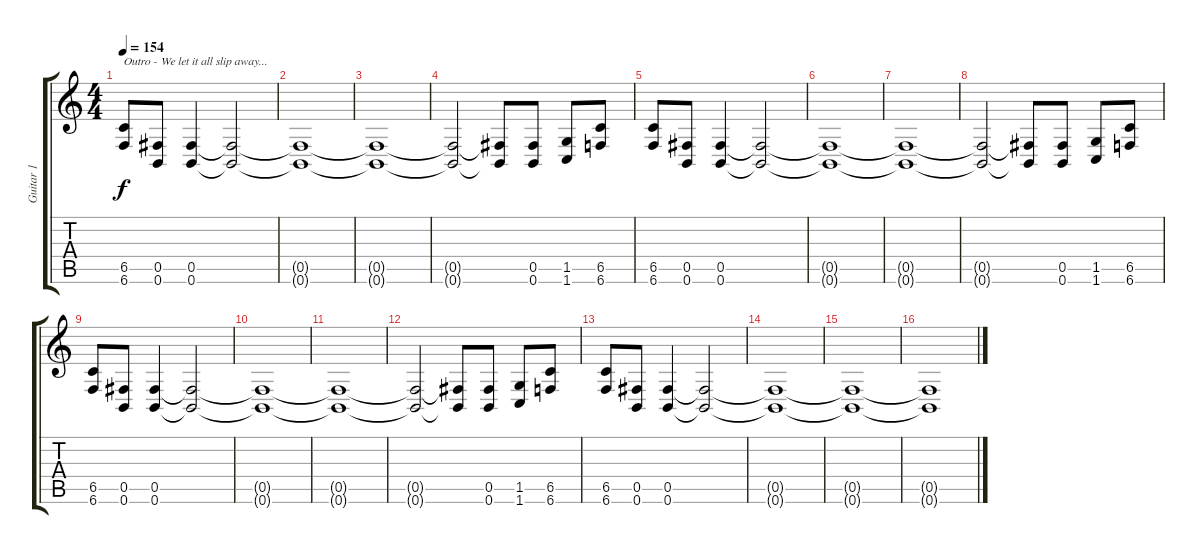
\track ("Guitar 1" "Guitar 1") {instrument distortionguitar}
\staff {score tabs}
\tuning (Db4 Ab3 E3 B2 Gb2 B1) {hide}
\ts (4 4)
\tempo 154
\clef g2
\ks c
(6.5 6.6).8{txt "Outro - We let it all slip away..." dy f} (0.5 0.6).8 (0.5 0.6).4 (0.5{t} 0.6{t}).2 |
(0.5{t} 0.6{t}).1 |
(0.5{t} 0.6{t}).1 |
(0.5{t} 0.6{t}).2 (0.5{t} 0.6{t}).8 (0.5 0.6).8 (1.5 1.6).8 (6.5 6.6).8 |
(6.5 6.6).8 (0.5 0.6).8 (0.5 0.6).4 (0.5{t} 0.6{t}).2 |
(0.5{t} 0.6{t}).1 |
(0.5{t} 0.6{t}).1 |
(0.5{t} 0.6{t}).2 (0.5{t} 0.6{t}).8 (0.5 0.6).8 (1.5 1.6).8 (6.5 6.6).8 |
(6.5 6.6).8 (0.5 0.6).8 (0.5 0.6).4 (0.5{t} 0.6{t}).2 |
(0.5{t} 0.6{t}).1 |
(0.5{t} 0.6{t}).1 |
(0.5{t} 0.6{t}).2 (0.5{t} 0.6{t}).8 (0.5 0.6).8 (1.5 1.6).8 (6.5 6.6).8 |
(6.5 6.6).8 (0.5 0.6).8 (0.5 0.6).4 (0.5{t} 0.6{t}).2 |
(0.5{t} 0.6{t}).1 |
(0.5{t} 0.6{t}).1 |
(0.5{t} 0.6{t}).1
